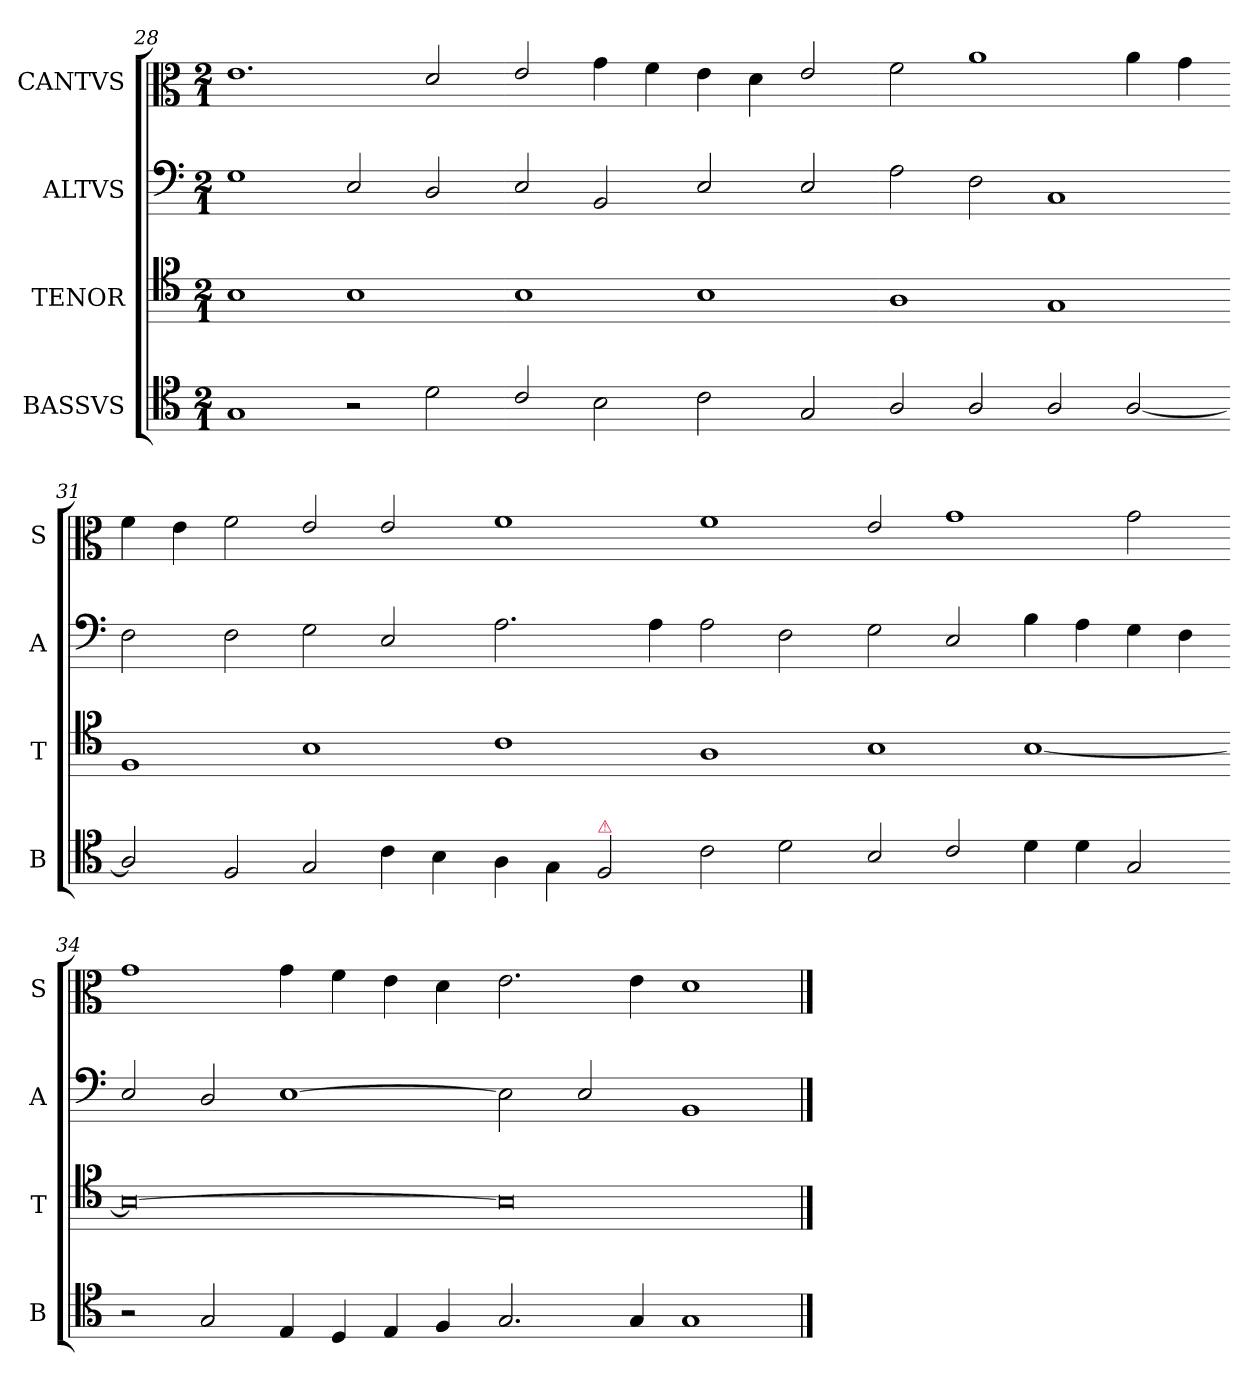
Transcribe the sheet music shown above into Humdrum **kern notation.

**kern	**kern	**kern	**kern
*part4	*part3	*part2	*part1
*staff4	*staff3	*staff2	*staff1
*I"BASSVS	*I"TENOR	*I"ALTVS	*I"CANTVS
*I'B	*I'T	*I'A	*I'S
*clefC4	*clefC5	*clefF5	*clefC3
*k[]	*k[]	*k[]	*k[]
*G:mix	*G:mix	*G:mix	*G:mix
*M2/1	*M2/1	*M2/1	*M2/1
=28	=28	=28	=28
1G	1G	1E	1.e
2r	1G	2C/	.
2d\	.	2BB/	2d/
=29-	=29-	=29-	=29-
2c/	1G	2C/	2e/
2B\	.	2GG/	4g\
.	.	.	4f\
2c\	1G	2C/	4e\
.	.	.	4d\
2G/	.	2C/	2e/
=30-	=30-	=30-	=30-
2A/	1F	2F\	2f\
2A/	.	2D\	1a
2A/	1E	1AA	.
[2A/	.	.	4a\
.	.	.	4g\
=31-	=31-	=31-	=31-
2A/]	1D	2D\	4f\
.	.	.	4e\
2F/	.	2D\	2f\
2G/	1G	2E\	2e/
4c\	.	2C/	2e/
4B\	.	.	.
=32-	=32-	=32-	=32-
4A\	1A	2.F\	1f
4G\	.	.	.
!LO:TX:a:color=crimson:t=⚠	!	!	!
2F/	.	.	.
.	.	4F\	.
2c\	1F	2F\	1f
2d\	.	2D\	.
=33-	=33-	=33-	=33-
2B/	1G	2E\	2e/
2c/	.	2C/	1g
4d\	[1G/	4G\	.
4d\	.	4F\	.
2G/	.	4E\	2g\
.	.	4D\	.
=34-	=34-	=34-	=34-
2r	0G_	2C/	1g
2G/	.	2BB/	.
4E/	.	[1C	4g\
4D/	.	.	4f\
4E/	.	.	4e\
4F/	.	.	4d\
=35-	=35-	=35-	=35-
2.G/	0G]	2C]	2.e\
.	.	2C/	.
4G/	.	.	4e\
1G/	.	1GG/	1d
==	==	==	==
*-	*-	*-	*-
